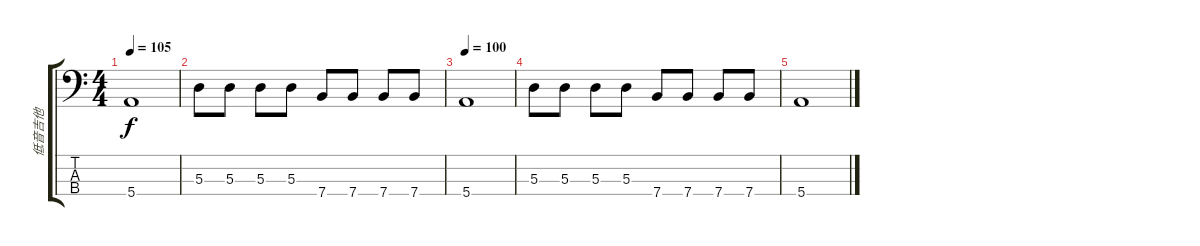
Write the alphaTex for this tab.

\track ("低音吉他" "低音吉他") {instrument electricbassfinger}
\staff {score tabs}
\tuning (G2 D2 A1 E1) {hide}
\ts (4 4)
\tempo 105
\clef f4
\ks c
5.4.1{dy f} |
5.3.8 5.3.8 5.3.8 5.3.8 7.4.8 7.4.8 7.4.8 7.4.8 |
\tempo 100
5.4.1 |
5.3.8 5.3.8 5.3.8 5.3.8 7.4.8 7.4.8 7.4.8 7.4.8 |
5.4.1
